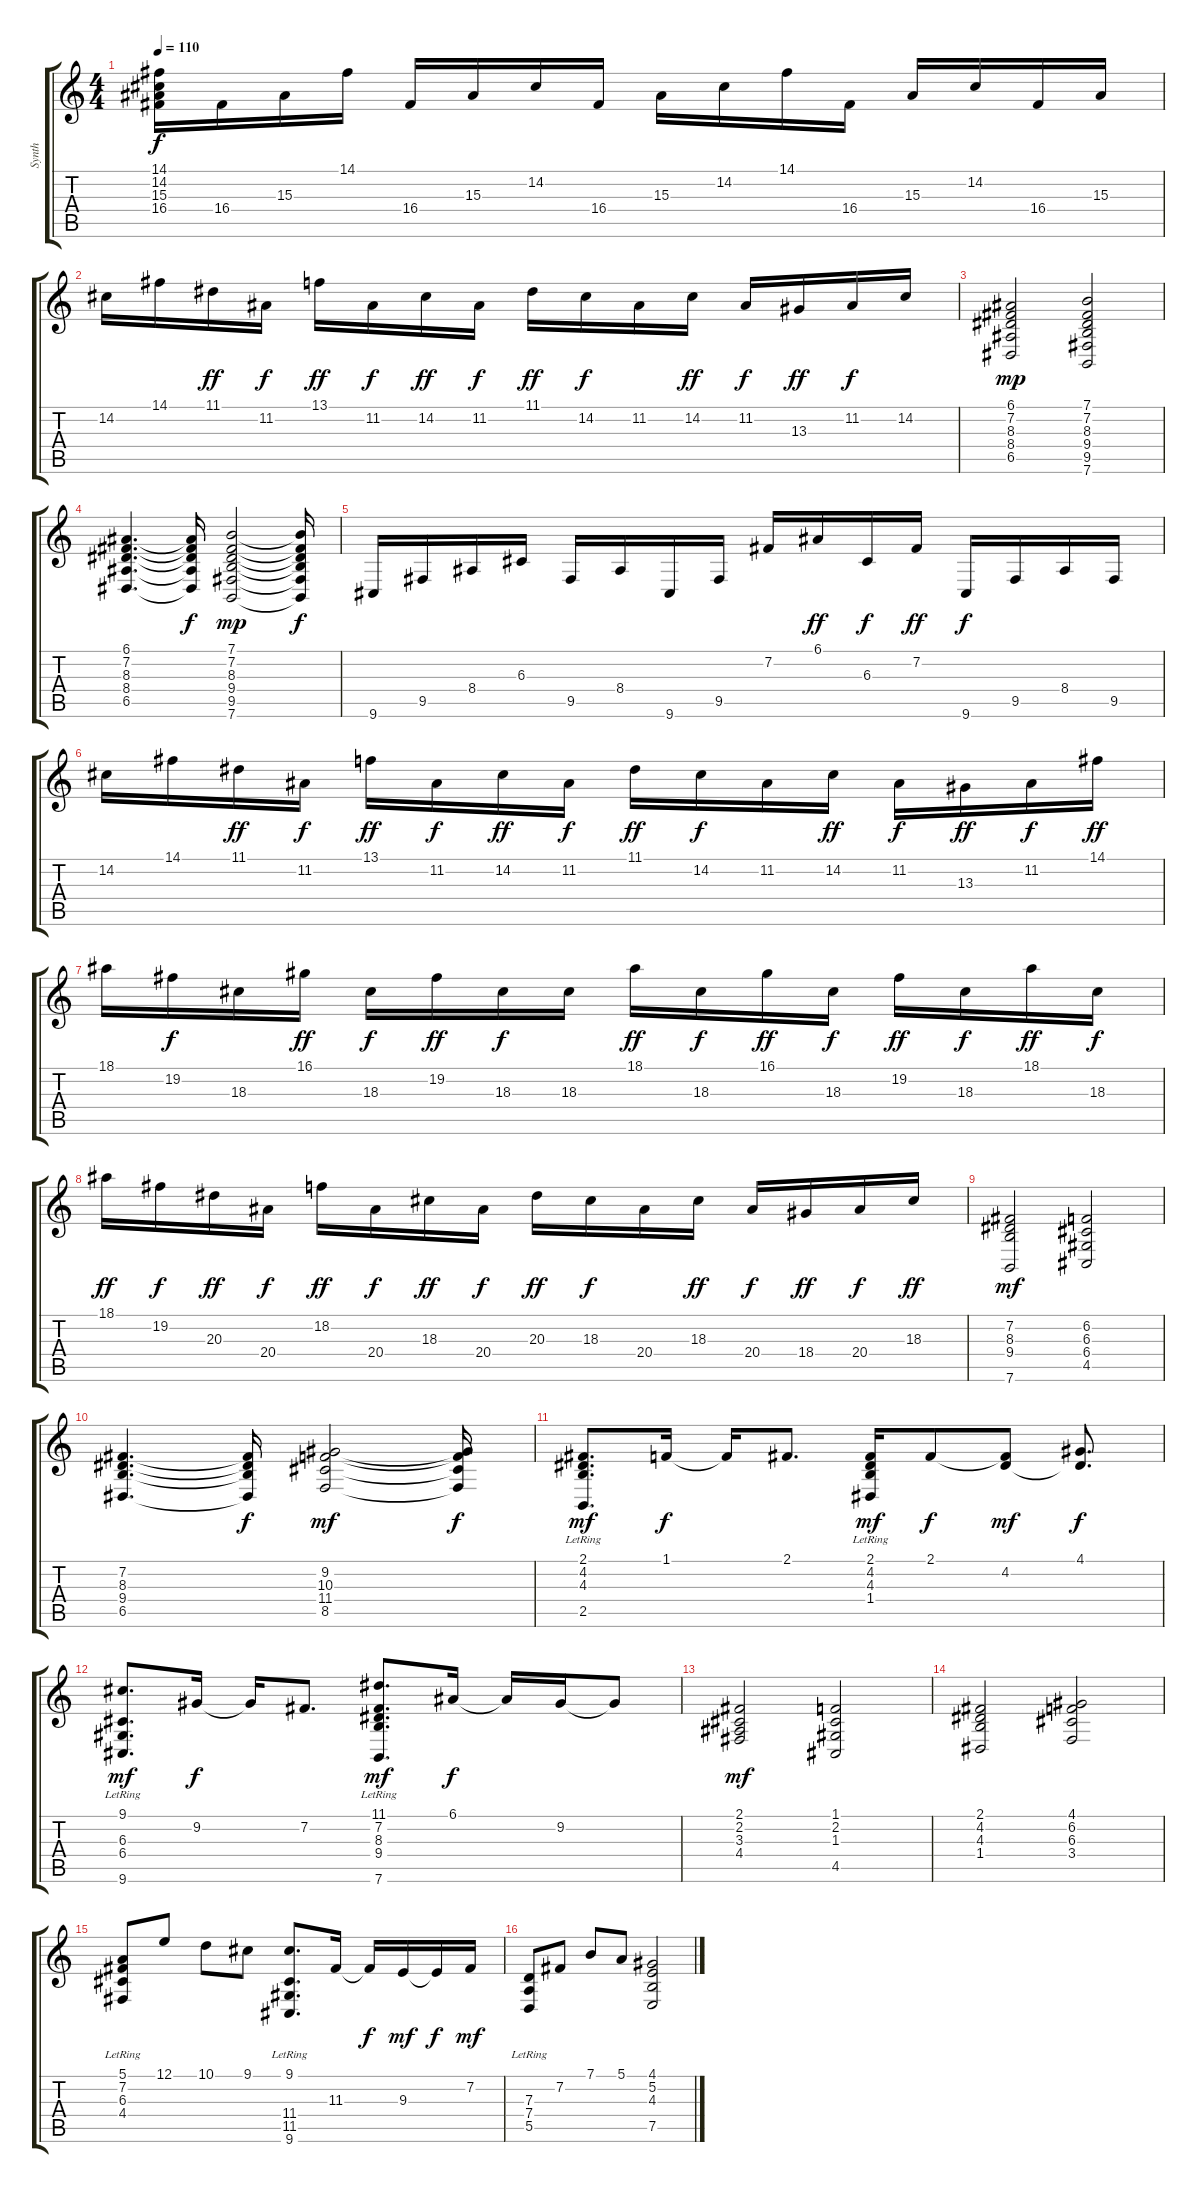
\track ("Synth" "Synth") {instrument pad3polysynth}
\staff {score tabs}
\tuning (E4 B3 G3 D3 A2 E2) {hide}
\ts (4 4)
\tempo 110
\clef g2
\ks c
(14.1 14.2 15.3 16.4).16{dy f instrument pad3polysynth} 16.4.16 15.3.16 14.1.16 16.4.16 15.3.16 14.2.16 16.4.16 15.3.16 14.2.16 14.1.16 16.4.16 15.3.16 14.2.16 16.4.16 15.3.16 |
14.2.16 14.1.16 11.1.16{dy ff} 11.2.16{dy f} 13.1.16{dy ff} 11.2.16{dy f} 14.2.16{dy ff} 11.2.16{dy f} 11.1.16{dy ff} 14.2.16{dy f} 11.2.16 14.2.16{dy ff} 11.2.16{dy f} 13.3.16{dy ff} 11.2.16{dy f} 14.2.16 |
(6.1 7.2 8.3 8.4 6.5).2{dy mp} (7.1 7.2 8.3 9.4 9.5 7.6).2 |
(6.1 7.2 8.3 8.4 6.5).4{d} (6.1{t} 7.2{t} 8.3{t} 8.4{t} 6.5{t}).16{dy f} (7.1 7.2 8.3 9.4 9.5 7.6).2{dy mp} (7.1{t} 7.2{t} 8.3{t} 9.4{t} 9.5{t} 7.6{t}).16{dy f} |
9.6.16 9.5.16 8.4.16 6.3.16 9.5.16 8.4.16 9.6.16 9.5.16 7.2.16 6.1.16{dy ff} 6.3.16{dy f} 7.2.16{dy ff} 9.6.16{dy f} 9.5.16 8.4.16 9.5.16 |
14.2.16 14.1.16 11.1.16{dy ff} 11.2.16{dy f} 13.1.16{dy ff} 11.2.16{dy f} 14.2.16{dy ff} 11.2.16{dy f} 11.1.16{dy ff} 14.2.16{dy f} 11.2.16 14.2.16{dy ff} 11.2.16{dy f} 13.3.16{dy ff} 11.2.16{dy f} 14.1.16{dy ff} |
18.1.16 19.2.16{dy f} 18.3.16 16.1.16{dy ff} 18.3.16{dy f} 19.2.16{dy ff} 18.3.16{dy f} 18.3.16 18.1.16{dy ff} 18.3.16{dy f} 16.1.16{dy ff} 18.3.16{dy f} 19.2.16{dy ff} 18.3.16{dy f} 18.1.16{dy ff} 18.3.16{dy f} |
18.1.16{dy ff} 19.2.16{dy f} 20.3.16{dy ff} 20.4.16{dy f} 18.2.16{dy ff} 20.4.16{dy f} 18.3.16{dy ff} 20.4.16{dy f} 20.3.16{dy ff} 18.3.16{dy f} 20.4.16 18.3.16{dy ff} 20.4.16{dy f} 18.4.16{dy ff} 20.4.16{dy f} 18.3.16{dy ff} |
(7.2 8.3 9.4 7.6).2{dy mf} (6.2 6.3 6.4 4.5).2 |
(7.2 8.3 9.4 6.5).4{d} (7.2{t} 8.3{t} 9.4{t} 6.5{t}).16{dy f} (9.2 10.3 11.4 8.5).2{dy mf} (9.2{t} 10.3{t} 11.4{t} 8.5{t}).16{dy f} |
(2.1 4.2{lr} 4.3{lr} 2.5{lr}).8{d dy mf} 1.1.16{dy f} 1.1{t}.16 2.1.8{d} (2.1 4.2{lr} 4.3{lr} 1.4{lr}).16{dy mf} 2.1.8{dy f} (2.1{t} 4.2).8{dy mf} (4.1 4.2{t}).8{d dy f} |
(9.1 6.3{lr} 6.4{lr} 9.6{lr}).8{d dy mf} 9.2.16{dy f} 9.2{t}.16 7.2.8{d} (11.1 7.2{lr} 8.3{lr} 9.4{lr} 7.6{lr}).8{d dy mf} 6.1.16{dy f} 6.1{t}.16 9.2.16 9.2{t}.8 |
(2.1 2.2 3.3 4.4).2{dy mf} (1.1 2.2 1.3 4.5).2 |
(2.1 4.2 4.3 1.4).2 (4.1 6.2 6.3 3.4).2 |
(5.1 7.2{lr} 6.3{lr} 4.4{lr}).8 12.1.8 10.1.8 9.1.8 (9.1 11.4{lr} 11.5{lr} 9.6{lr}).8{d} 11.3.16 11.3{t}.16{dy f} 9.3.16{dy mf} 9.3{t}.16{dy f} 7.2.16{dy mf} |
(7.3{lr} 7.4{lr} 5.5{lr}).8 7.2.8 7.1.8 5.1.8 (4.1 5.2 4.3 7.5).2
